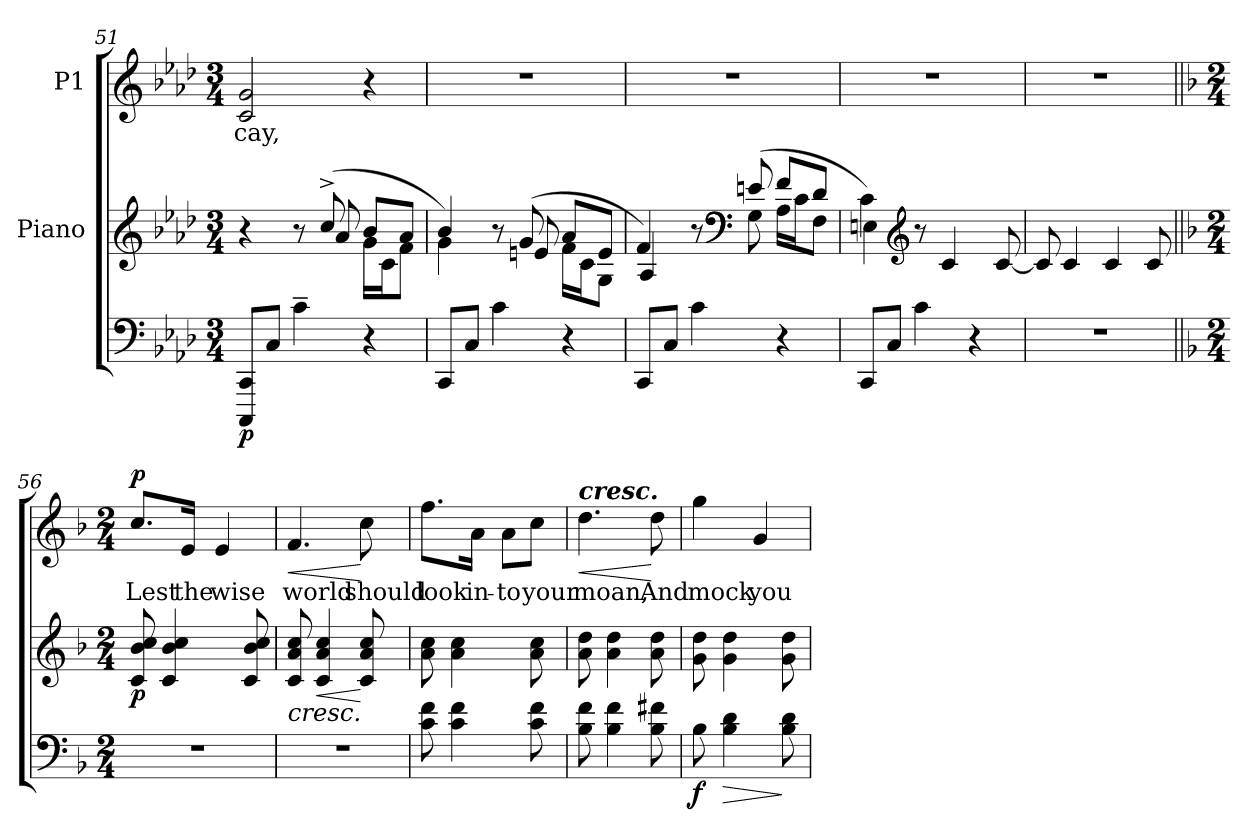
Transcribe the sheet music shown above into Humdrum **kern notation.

**kern	**dynam	**kern	**dynam	**kern	**text	**dynam
*part3	*part3	*part2	*part2	*part1	*part1	*part1
*staff3	*staff3	*staff2	*staff2	*staff1	*staff1	*staff1
*	*	*I"Piano	*	*I"P1	*	*
*clefF4	*	*clefG2	*	*clefG2	*	*
*k[b-e-a-d-]	*	*k[b-e-a-d-]	*	*k[b-e-a-d-]	*	*
*f:	*	*f:	*	*f:	*	*
*M3/4	*	*M3/4	*	*M3/4	*	*
=51	=51	=51	=51	=51	=51	=51
*	*	*^	*	*	*	*
!	!	!	!	!	!	!LO:LY:b:color=#000000	!
8CCCi/ 8CCiL	p	4r	4ryy	.	2ci/ 2gi	-cay,	.
8Ci/J	.	.	.	.	.	.	.
4c~i\	.	8ryy	8r	.	.	.	.
.	.	(8cc^i/	8a-i/	.	.	.	.
4r	.	8b-i/L	16gi\LL	.	4r	.	.
.	.	.	16ci\J	.	.	.	.
.	.	8a-i/J	8fi\J	.	.	.	.
=52	=52	=52	=52	=52	=52	=52	=52
!	!	!	!	!	!LO:N:vis=1	!	!
8CCi/L	.	4b-i/)	4gi\	.	2.r	.	.
8Ci/J	.	.	.	.	.	.	.
4ci\	.	8r	8ryy	.	.	.	.
.	.	(8gi/	8eni/	.	.	.	.
4r	.	8a-i/L	16fi\LL	.	.	.	.
.	.	.	16ci\J	.	.	.	.
.	.	8ei/J	8Gi\J	.	.	.	.
!!LO:LB:g=z
=53	=53	=53	=53	=53	=53	=53	=53
!	!	!	!	!	!LO:N:vis=1	!	!
8CCi/L	.	4fi/)	4A-i/	.	2.r	.	.
8Ci/J	.	.	.	.	.	.	.
4ci\	.	8r	8ryy	.	.	.	.
*	*	*clefF4	*	*	*	*	*
.	.	(8eni/	8Gi\	.	.	.	.
4r	.	8fi/L	16A-i\LL	.	.	.	.
.	.	.	16ci\J	.	.	.	.
.	.	8d-i/J	8Fi\J	.	.	.	.
=54	=54	=54	=54	=54	=54	=54	=54
!	!	!	!	!	!LO:N:vis=1	!	!
8CCi/L	.	4ci\)	4Eni\	.	2.r	.	.
8Ci/J	.	.	.	.	.	.	.
*	*	*clefG2	*	*	*	*	*
4ci\	.	8r	4ryy	.	.	.	.
.	.	4ci/	.	.	.	.	.
4r	.	.	4ryy	.	.	.	.
.	.	[8ci/	.	.	.	.	.
*	*	*v	*v	*	*	*	*
=55	=55	=55	=55	=55	=55	=55
!LO:N:vis=1	!	!	!	!LO:N:vis=1	!	!
2.r	.	8ci/]	.	2.r	.	.
.	.	4ci/	.	.	.	.
.	.	4ci/	.	.	.	.
.	.	8ci/	.	.	.	.
!!LO:LB:g=z
=56||	=56||	=56||	=56||	=56||	=56||	=56||
*k[b-]	*	*k[b-]	*	*k[b-]	*	*
*d:	*	*d:	*	*d:	*	*
*M2/4	*	*M2/4	*	*M2/4	*	*
!LO:N:vis=1	!	!	!	!	!	!
!	!	!	!	!	!LO:LY:b:color=#000000	!
2r	.	8ci/ 8b-i 8cci	p	8.cci/L	Lest	p
.	.	4ci/ 4b-i 4cci	.	.	.	.
!	!	!	!	!	!LO:LY:b:color=#000000	!
.	.	.	.	16ei/Jk	the	.
!	!	!	!	!	!LO:LY:b:color=#000000	!
.	.	.	.	4ei/	wise	.
.	.	8ci/ 8b-i 8cci	.	.	.	.
=57	=57	=57	=57	=57	=57	=57
!LO:N:vis=1	!	!	!LO:HP:b	!	!	!
!	!	!	!	!	!LO:LY:b:color=#000000	!LO:HP:b
2r	.	8ci/ 8ai 8cci	<	4.fi/	world	<
!	!	!	!LO:HP:b	!	!	!
.	.	4ci/ 4ai 4cci	<	.	.	.
!	!	!	!	!	!LO:LY:b:color=#000000	!
.	.	8ci/ 8ai 8cci	[ [	8cci\	should	[
=58	=58	=58	=58	=58	=58	=58
!	!	!	!	!	!LO:LY:b:color=#000000	!
8ci\ 8fi	.	8ai\ 8cci	.	8.ffi\L	look	.
4ci\ 4fi	.	4ai\ 4cci	.	.	.	.
!	!	!	!	!	!LO:LY:b:color=#000000	!
.	.	.	.	16ai\Jk	in-	.
!	!	!	!	!	!LO:LY:b:color=#000000	!
.	.	.	.	8ai\L	-to	.
!	!	!	!	!	!LO:LY:b:color=#000000	!
8ci\ 8fi	.	8ai\ 8cci	.	8cci\J	your	.
!!LO:PB:g=z
=59	=59	=59	=59	=59	=59	=59
!	!	!	!	!LO:TX:a:Bi:t=cresc.	!	!
!	!	!	!	!	!LO:LY:b:color=#000000	!LO:HP:b
8B-i\ 8fi	.	8ai\ 8ddi	.	4.ddi\	moan,	<
4B-i\ 4fi	.	4ai\ 4ddi	.	.	.	.
!	!	!	!	!	!LO:LY:b:color=#000000	!
8B-i\ 8f#Xi	.	8ai\ 8ddi	.	8ddi\	And	[
=60	=60	=60	=60	=60	=60	=60
!	!	!	!	!	!LO:LY:b:color=#000000	!
8B-i\	f	8gi\ 8ddi	.	4ggi\	mock	.
!	!LO:HP:b	!	!	!	!	!
4B-i\ 4di	>	4gi\ 4ddi	.	.	.	.
!	!	!	!	!	!LO:LY:b:color=#000000	!
.	.	.	.	4gi/	you	.
8B-i\ 8di	]	8gi\ 8ddi	.	.	.	.
=	=	=	=	=	=	=
*-	*-	*-	*-	*-	*-	*-
